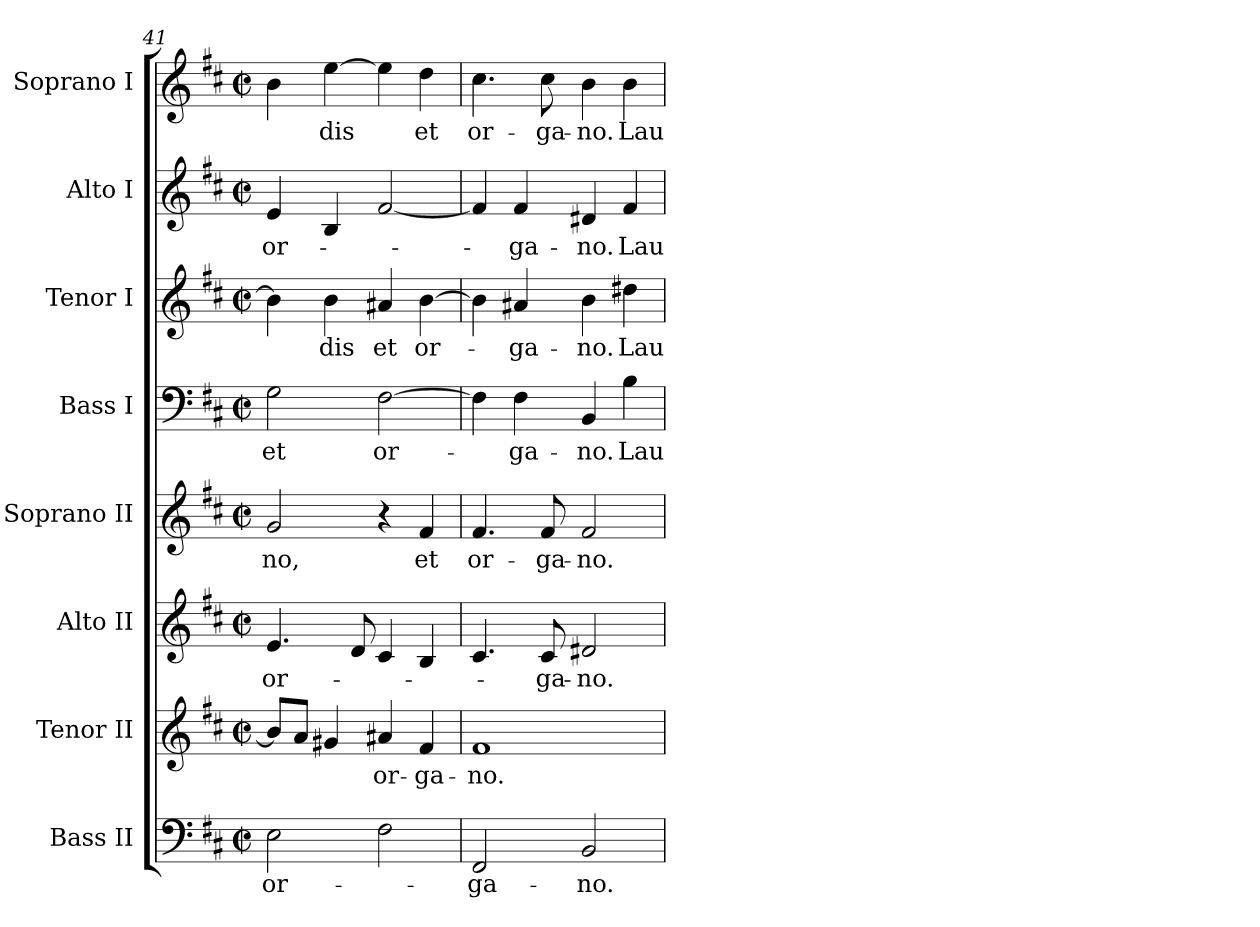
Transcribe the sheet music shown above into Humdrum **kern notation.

**kern	**text	**kern	**text	**kern	**text	**kern	**text	**kern	**text	**kern	**text	**kern	**text	**kern	**text
*part8	*part8	*part7	*part7	*part6	*part6	*part5	*part5	*part4	*part4	*part3	*part3	*part2	*part2	*part1	*part1
*staff8	*staff8	*staff7	*staff7	*staff6	*staff6	*staff5	*staff5	*staff4	*staff4	*staff3	*staff3	*staff2	*staff2	*staff1	*staff1
*I"Bass II	*	*I"Tenor II	*	*I"Alto II	*	*I"Soprano II	*	*I"Bass I	*	*I"Tenor I	*	*I"Alto I	*	*I"Soprano I	*
*clefF4	*	*clefG2	*	*clefG2	*	*clefG2	*	*clefF4	*	*clefG2	*	*clefG2	*	*clefG2	*
*	*	*ITrd7c12	*	*	*	*	*	*	*	*ITrd7c12	*	*	*	*	*
*k[f#c#]	*	*k[f#c#]	*	*k[f#c#]	*	*k[f#c#]	*	*k[f#c#]	*	*k[f#c#]	*	*k[f#c#]	*	*k[f#c#]	*
*D:	*	*D:	*	*D:	*	*D:	*	*D:	*	*D:	*	*D:	*	*D:	*
*M2/2	*	*M2/2	*	*M2/2	*	*M2/2	*	*M2/2	*	*M2/2	*	*M2/2	*	*M2/2	*
*met(c|)	*	*met(c|)	*	*met(c|)	*	*met(c|)	*	*met(c|)	*	*met(c|)	*	*met(c|)	*	*met(c|)	*
=41	=41	=41	=41	=41	=41	=41	=41	=41	=41	=41	=41	=41	=41	=41	=41
!	!LO:LY:b:color=#000000	!	!	!	!	!	!	!	!	!	!	!	!	!	!
!	!	!	!	!	!LO:LY:b:color=#000000	!	!	!	!	!	!	!	!	!	!
!	!	!	!	!	!	!	!LO:LY:b:color=#000000	!	!	!	!	!	!	!	!
!	!	!	!	!	!	!	!	!	!LO:LY:b:color=#000000	!	!	!	!	!	!
!	!	!	!	!	!	!	!	!	!	!	!	!	!LO:LY:b:color=#000000	!	!
2Ei\	or-	8Bi/L]	.	4.ei/	or-	2gi/	-no,	2Gi\	et	4Bi\]	.	4ei/	or-	4bi\	.
.	.	8Ai/J	.	.	.	.	.	.	.	.	.	.	.	.	.
!	!	!	!	!	!	!	!	!	!	!	!LO:LY:b:color=#000000	!	!	!	!
!	!	!	!	!	!	!	!	!	!	!	!	!	!	!	!LO:LY:b:color=#000000
.	.	4G#Xi/	.	.	.	.	.	.	.	4Bi\	-dis	4Bi/	.	[>4eei\	-dis
.	.	.	.	8di/	.	.	.	.	.	.	.	.	.	.	.
!	!	!	!LO:LY:b:color=#000000	!	!	!	!	!	!	!	!	!	!	!	!
!	!	!	!	!	!	!	!	!	!LO:LY:b:color=#000000	!	!	!	!	!	!
!	!	!	!	!	!	!	!	!	!	!	!LO:LY:b:color=#000000	!	!	!	!
2F#i\	.	4A#Xi/	or-	4c#i/	.	4r	.	[>2F#i\	or-	4A#Xi/	et	[<2f#i/	.	4eei\]	.
!	!	!	!LO:LY:b:color=#000000	!	!	!	!	!	!	!	!	!	!	!	!
!	!	!	!	!	!	!	!LO:LY:b:color=#000000	!	!	!	!	!	!	!	!
!	!	!	!	!	!	!	!	!	!	!	!LO:LY:b:color=#000000	!	!	!	!
!	!	!	!	!	!	!	!	!	!	!	!	!	!	!	!LO:LY:b:color=#000000
.	.	4F#i/	-ga-	4Bi/	.	4f#i/	et	.	.	[>4Bi\	or-	.	.	4ddi\	et
=42	=42	=42	=42	=42	=42	=42	=42	=42	=42	=42	=42	=42	=42	=42	=42
!	!LO:LY:b:color=#000000	!	!	!	!	!	!	!	!	!	!	!	!	!	!
!	!	!	!LO:LY:b:color=#000000	!	!	!	!	!	!	!	!	!	!	!	!
!	!	!	!	!	!	!	!LO:LY:b:color=#000000	!	!	!	!	!	!	!	!
!	!	!	!	!	!	!	!	!	!	!	!	!	!	!	!LO:LY:b:color=#000000
2FF#i/	-ga-	1F#i	-no.	4.c#i/	.	4.f#i/	or-	4F#i\]	.	4Bi\]	.	4f#i/]	.	4.cc#i\	or-
!	!	!	!	!	!	!	!	!	!LO:LY:b:color=#000000	!	!	!	!	!	!
!	!	!	!	!	!	!	!	!	!	!	!LO:LY:b:color=#000000	!	!	!	!
!	!	!	!	!	!	!	!	!	!	!	!	!	!LO:LY:b:color=#000000	!	!
.	.	.	.	.	.	.	.	4F#i\	-ga-	4A#Xi/	-ga-	4f#i/	-ga-	.	.
!	!	!	!	!	!LO:LY:b:color=#000000	!	!	!	!	!	!	!	!	!	!
!	!	!	!	!	!	!	!LO:LY:b:color=#000000	!	!	!	!	!	!	!	!
!	!	!	!	!	!	!	!	!	!	!	!	!	!	!	!LO:LY:b:color=#000000
.	.	.	.	8c#i/	-ga-	8f#i/	-ga-	.	.	.	.	.	.	8cc#i\	-ga-
!	!LO:LY:b:color=#000000	!	!	!	!	!	!	!	!	!	!	!	!	!	!
!	!	!	!	!	!LO:LY:b:color=#000000	!	!	!	!	!	!	!	!	!	!
!	!	!	!	!	!	!	!LO:LY:b:color=#000000	!	!	!	!	!	!	!	!
!	!	!	!	!	!	!	!	!	!LO:LY:b:color=#000000	!	!	!	!	!	!
!	!	!	!	!	!	!	!	!	!	!	!LO:LY:b:color=#000000	!	!	!	!
!	!	!	!	!	!	!	!	!	!	!	!	!	!LO:LY:b:color=#000000	!	!
!	!	!	!	!	!	!	!	!	!	!	!	!	!	!	!LO:LY:b:color=#000000
2BBi/	-no.	.	.	2d#Xi/	-no.	2f#i/	-no.	4BBi/	-no.	4Bi\	-no.	4d#Xi/	-no.	4bi\	-no.
!	!	!	!	!	!	!	!	!	!LO:LY:b:color=#000000	!	!	!	!	!	!
!	!	!	!	!	!	!	!	!	!	!	!LO:LY:b:color=#000000	!	!	!	!
!	!	!	!	!	!	!	!	!	!	!	!	!	!LO:LY:b:color=#000000	!	!
!	!	!	!	!	!	!	!	!	!	!	!	!	!	!	!LO:LY:b:color=#000000
.	.	.	.	.	.	.	.	4Bi\	Lau-	4d#Xi\	Lau-	4f#i/	Lau-	4bi\	Lau-
=	=	=	=	=	=	=	=	=	=	=	=	=	=	=	=
*-	*-	*-	*-	*-	*-	*-	*-	*-	*-	*-	*-	*-	*-	*-	*-
